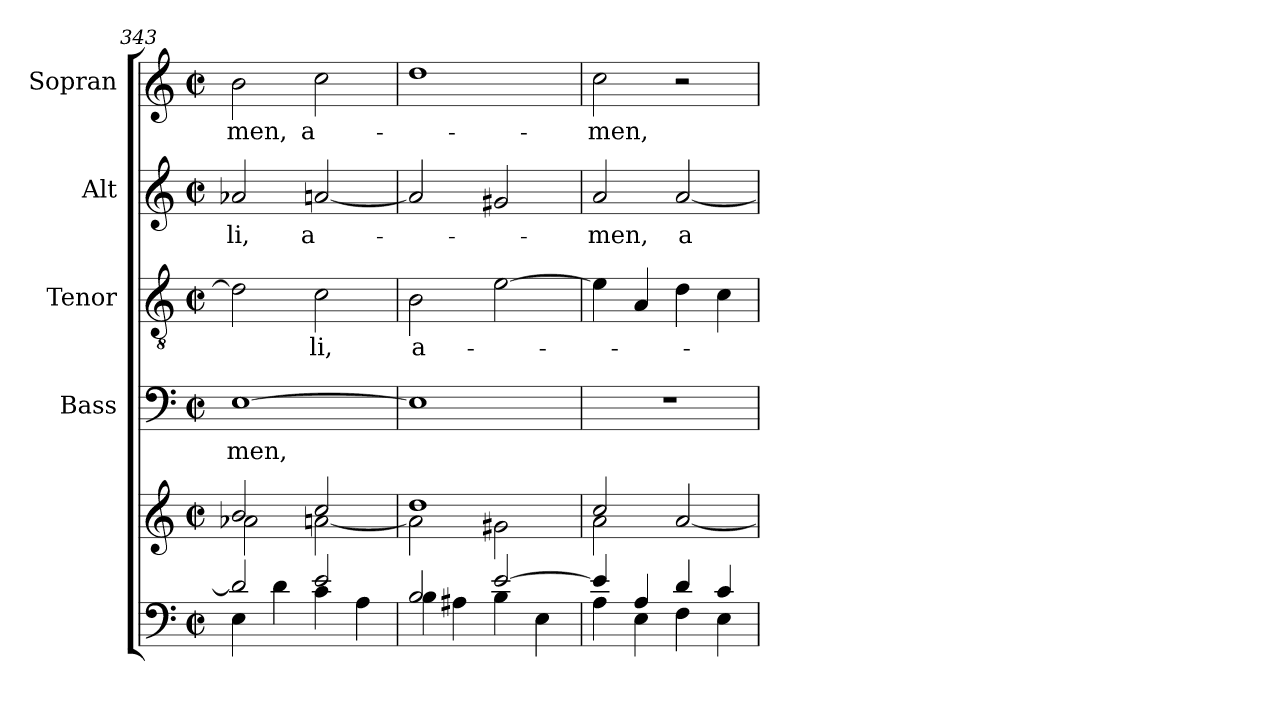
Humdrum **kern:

**kern	**kern	**kern	**text	**kern	**text	**kern	**text	**kern	**text
*part5	*part5	*part4	*part4	*part3	*part3	*part2	*part2	*part1	*part1
*staff6	*staff5	*staff4	*staff4	*staff3	*staff3	*staff2	*staff2	*staff1	*staff1
*	*	*I"Bass	*	*I"Tenor	*	*I"Alt	*	*I"Sopran	*
*	*	*I'B.	*	*I'T.	*	*I'A.	*	*I'S.	*
!!LO:PB:g=z
*clefF4	*clefG2	*clefF4	*	*clefGv2	*	*clefG2	*	*clefG2	*
*k[]	*k[]	*k[]	*	*k[]	*	*k[]	*	*k[]	*
*C:	*C:	*C:	*	*C:	*	*C:	*	*C:	*
*M2/2	*M2/2	*M2/2	*	*M2/2	*	*M2/2	*	*M2/2	*
*met(c|)	*met(c|)	*met(c|)	*	*met(c|)	*	*met(c|)	*	*met(c|)	*
=343	=343	=343	=343	=343	=343	=343	=343	=343	=343
*^	*^	*	*	*	*	*	*	*	*
!	!	!	!	!	!LO:LY:b	!	!	!	!LO:LY:b	!	!LO:LY:b
2d/]	4E\	2b/	2a-X\	[1E	-men,	2d\]	.	2a-X/	-li,	2b\	-men,
.	4d\	.	.	.	.	.	.	.	.	.	.
!	!	!	!	!	!	!	!LO:LY:b	!	!LO:LY:b	!	!LO:LY:b
2e/	4c\	2cc/	[<2an\	.	.	2c\	-li,	[2an/	a-	2cc\	a-
.	4A\	.	.	.	.	.	.	.	.	.	.
=344	=344	=344	=344	=344	=344	=344	=344	=344	=344	=344	=344
!	!	!	!	!	!	!	!LO:LY:b	!	!	!	!
2B/	4B\	1dd	2a\]	1E]	.	2B\	a-	2a/]	.	1dd	.
.	4A#X\	.	.	.	.	.	.	.	.	.	.
[>2e/	4B\	.	2g#X\	.	.	[2e\	.	2g#X/	.	.	.
.	4E\	.	.	.	.	.	.	.	.	.	.
=345	=345	=345	=345	=345	=345	=345	=345	=345	=345	=345	=345
!	!	!	!	!	!	!	!	!	!LO:LY:b	!	!LO:LY:b
4e/]	4A\	2cc/	2a\	1r	.	4e\]	.	2a/	-men,	2cc\	-men,
4A/	4E\	.	.	.	.	4A/	.	.	.	.	.
!	!	!	!	!	!	!	!	!	!LO:LY:b	!	!
4d/	4F\	2ryy	[<2a/	.	.	4d\	.	[2a/	a-	2r	.
4c/	4E\	.	.	.	.	4c\	.	.	.	.	.
*v	*v	*	*	*	*	*	*	*	*	*	*
*	*v	*v	*	*	*	*	*	*	*	*
=	=	=	=	=	=	=	=	=	=
*-	*-	*-	*-	*-	*-	*-	*-	*-	*-
